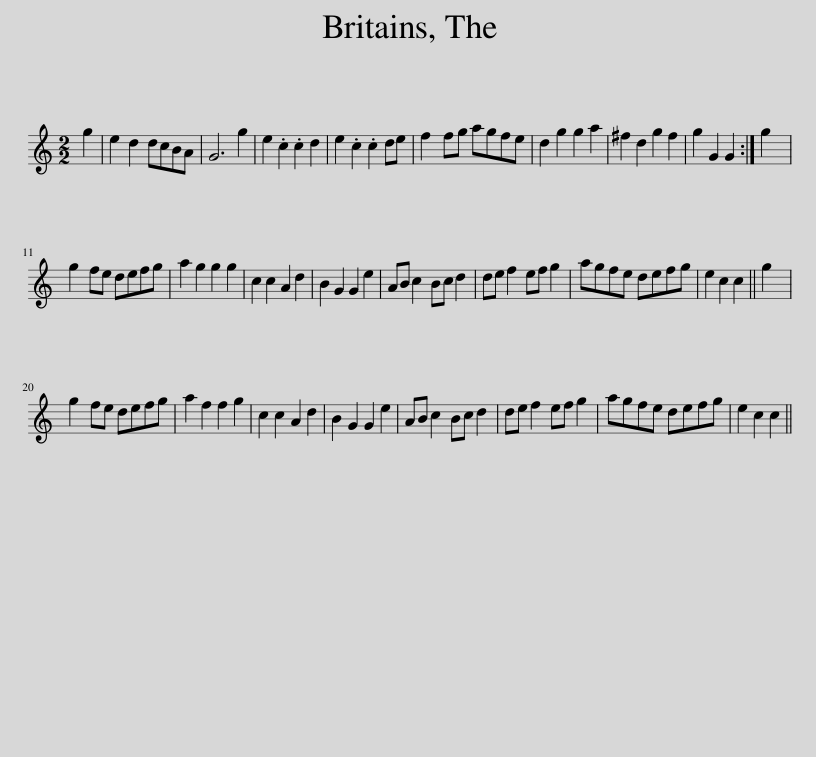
X:1
L:1/8
M:2/2
I:linebreak $
K:C
V:1 treble
V:1
 g2 | e2 d2 dcBA | G6 g2 | e2 .c2 .c2 d2 | e2 .c2 .c2 de | %5
 f2 fg agfe | d2 g2 g2 a2 | ^f2 d2 g2 f2 | g2 G2 G2 :| g2 |$ %10
 g2 fe defg | a2 g2 g2 g2 | c2 c2 A2 d2 | B2 G2 G2 e2 | AB c2 Bc d2 | %15
 de f2 ef g2 | agfe defg | e2 c2 c2 || g2 |$ g2 fe defg | %20
 a2 f2 f2 g2 | c2 c2 A2 d2 | B2 G2 G2 e2 | AB c2 Bc d2 | de f2 ef g2 | %25
 agfe defg | e2 c2 c2 || %27
